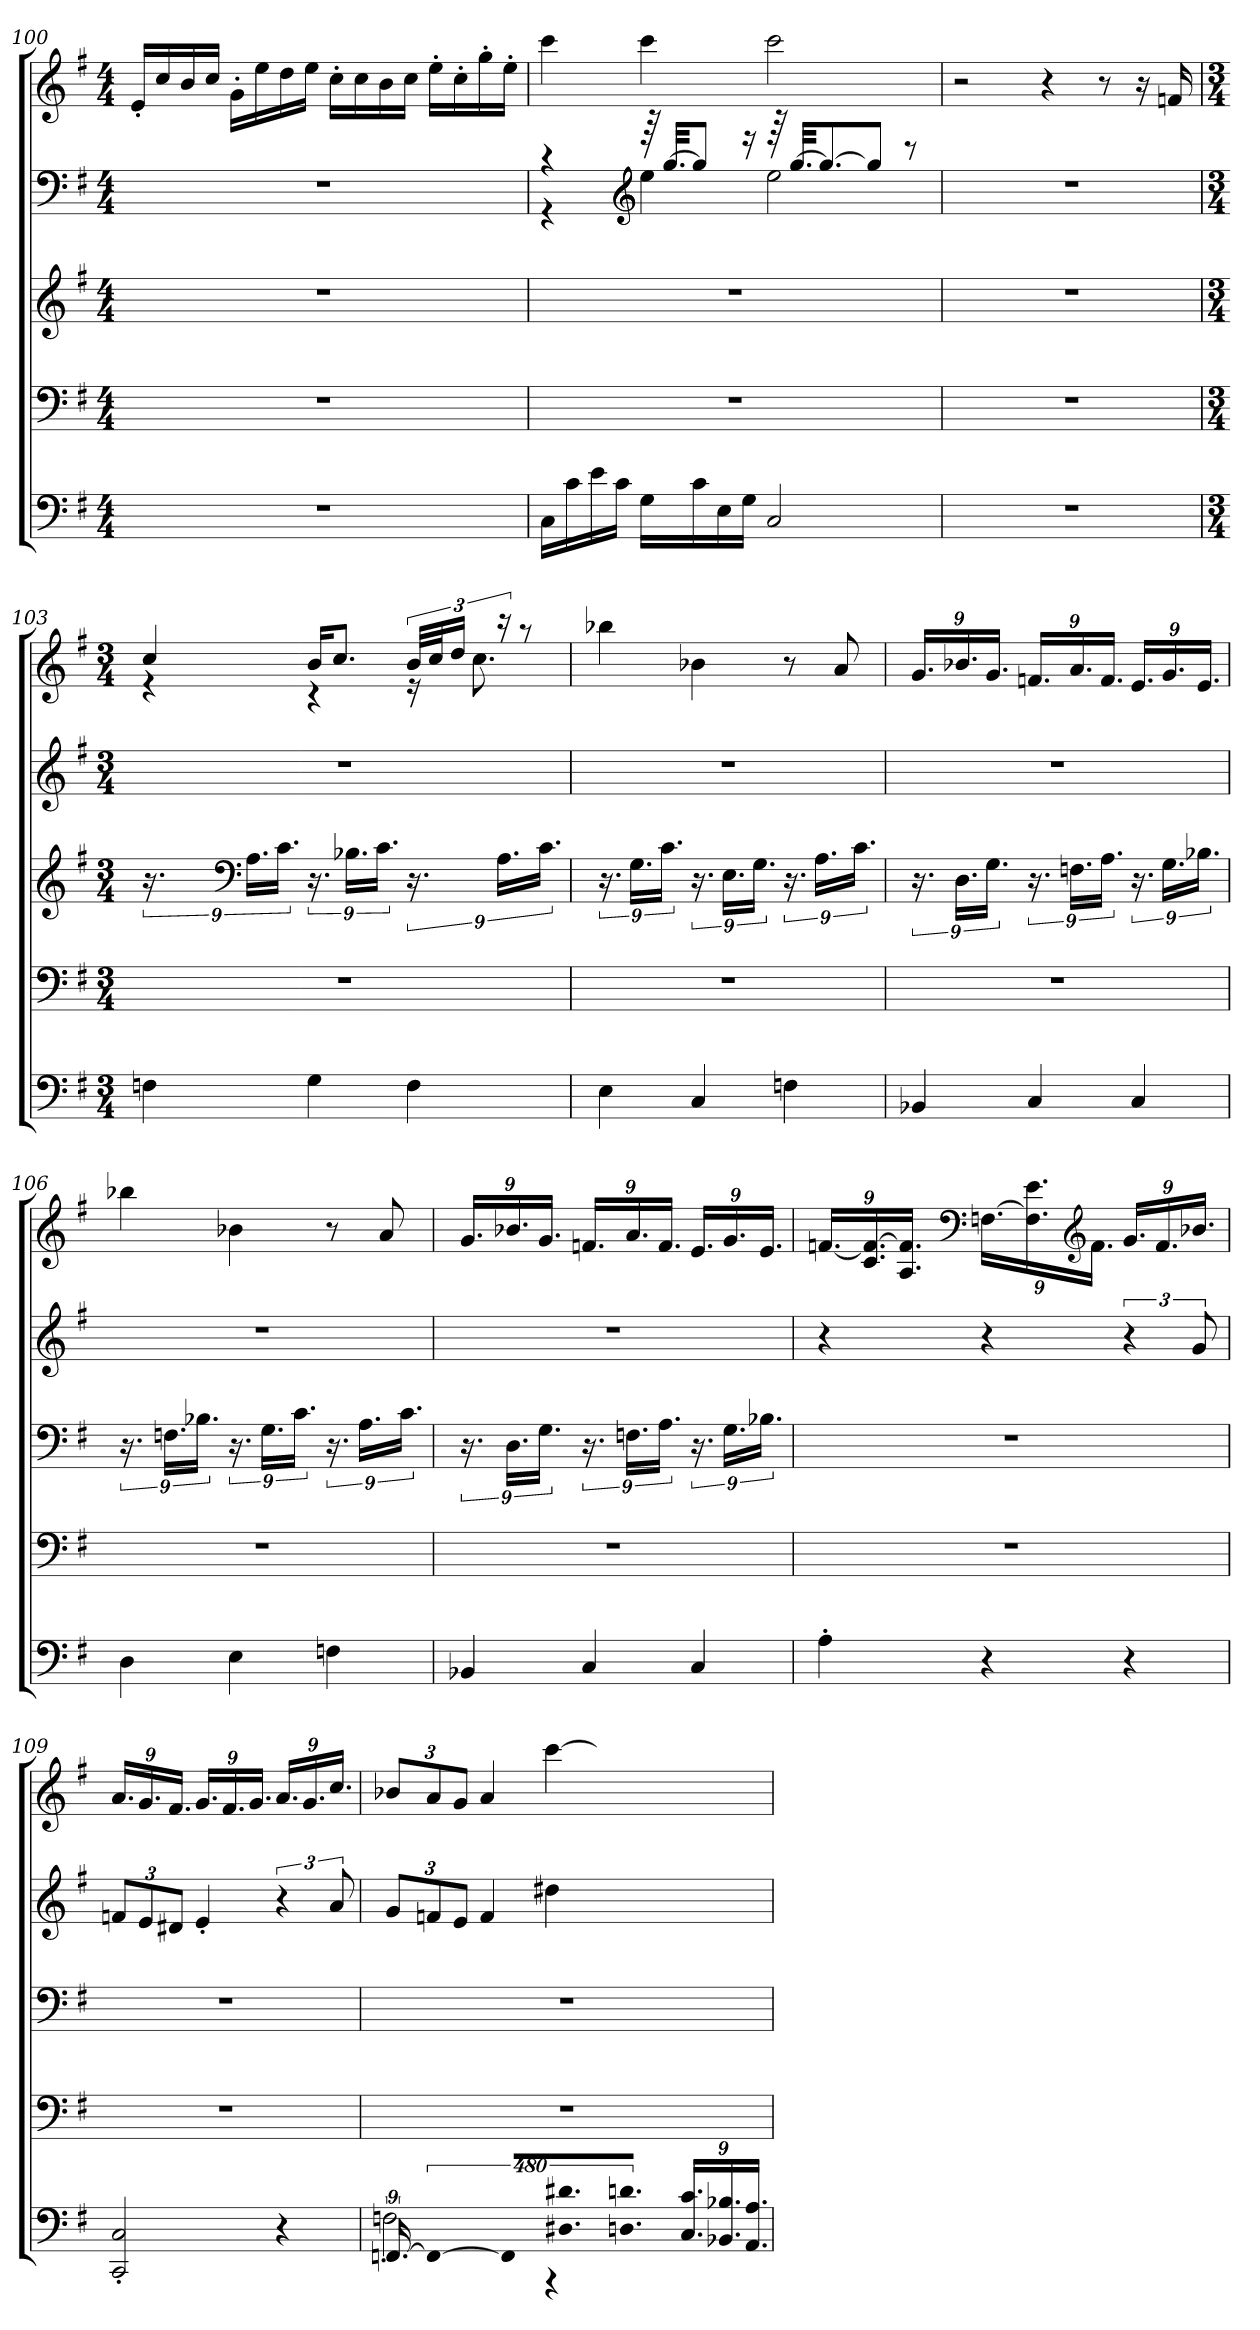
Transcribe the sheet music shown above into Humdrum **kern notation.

**kern	**kern	**kern	**kern	**kern
*part5	*part4	*part3	*part2	*part1
*staff5	*staff4	*staff3	*staff2	*staff1
*clefF4	*clefF4	*clefG2	*clefF4	*clefG2
*k[f#]	*k[f#]	*k[f#]	*k[f#]	*k[f#]
*M4/4	*M4/4	*M4/4	*M4/4	*M4/4
=100	=100	=100	=100	=100
1r	1r	1r	1r	16e'/LL
.	.	.	.	16cc/
.	.	.	.	16b/
.	.	.	.	16cc/JJ
.	.	.	.	16g'\LL
.	.	.	.	16ee\
.	.	.	.	16dd\
.	.	.	.	16ee\JJ
.	.	.	.	16cc'\LL
.	.	.	.	16cc\
.	.	.	.	16b\
.	.	.	.	16cc\JJ
.	.	.	.	16ee'\LL
.	.	.	.	16cc'\
.	.	.	.	16gg'\
*	*	*	*	*MM123
.	.	.	.	16ee'\JJ
!!LO:PB:g=z
=101	=101	=101	=101	=101
*	*	*	*^	*
16C\LL	1r	1r	4r	4r	4ccc\
16c\	.	.	.	.	.
16e\	.	.	.	.	.
16c\JJ	.	.	.	.	.
*	*	*	*clefG2	*	*
*	*	*	*	*	*MM121
16G\LL	.	.	64r	4ee\	4ccc\
.	.	.	[32.gg/KKL	.	.
16c\	.	.	8gg/J]	.	.
16E\	.	.	.	.	.
16G\JJ	.	.	16r	.	.
2C/	.	.	64r	2ee\	2ccc\
.	.	.	[32.gg/KKL	.	.
.	.	.	8.gg/_	.	.
.	.	.	8gg/J]	.	.
.	.	.	8r	.	.
*	*	*	*v	*v	*
=102	=102	=102	=102	=102
*	*	*	*	*MM76
1r	1r	1r	1r	2r
.	.	.	.	4r
.	.	.	.	8r
.	.	.	.	16r
.	.	.	.	16fn/
!!LO:LB:g=z
=103	=103	=103	=103	=103
*M3/4	*M3/4	*M3/4	*M3/4	*M3/4
*	*	*	*	*MM49
*	*	*	*	*^
4Fn\	2.r	18.r	2.r	4cc/	4r
*	*	*clefF4	*	*	*
.	.	18.A\LL	.	.	.
.	.	18.c\JJ	.	.	.
4G\	.	18.r	.	16b/KL	4r
.	.	.	.	8.cc/J	.
.	.	18.B-X\LL	.	.	.
.	.	18.c\JJ	.	.	.
4F\	.	18.r	.	48b/LLL	16r
.	.	.	.	48cc/J	.
.	.	.	.	24dd/JJ	.
.	.	.	.	.	8.cc\
.	.	18.A\LL	.	24r	.
.	.	.	.	8r	.
.	.	18.c\JJ	.	.	.
*	*	*	*	*v	*v
=104	=104	=104	=104	=104
*	*	*	*	*MM49
4E\	2.r	18.r	2.r	4bb-X\
.	.	18.G\LL	.	.
.	.	18.c\JJ	.	.
4C/	.	18.r	.	4b-X\
.	.	18.E\LL	.	.
.	.	18.G\JJ	.	.
4Fn\	.	18.r	.	8r
.	.	18.A\LL	.	.
.	.	.	.	8a/
.	.	18.c\JJ	.	.
!!LO:PB:g=z
=105	=105	=105	=105	=105
*	*	*	*	*Xbrackettup
*	*	*	*	*MM49
4BB-X/	2.r	18.r	2.r	18.g/LL
.	.	18.D\LL	.	18.b-X/
.	.	18.G\JJ	.	18.g/JJ
4C/	.	18.r	.	18.fn/LL
.	.	18.Fn\LL	.	18.a/
.	.	18.A\JJ	.	18.f/JJ
4C/	.	18.r	.	18.e/LL
.	.	18.G\LL	.	18.g/
.	.	18.B-X\JJ	.	18.e/JJ
=106	=106	=106	=106	=106
*	*	*	*	*MM49
4D\	2.r	18.r	2.r	4bb-X\
.	.	18.Fn\LL	.	.
.	.	18.B-X\JJ	.	.
4E\	.	18.r	.	4b-X\
.	.	18.G\LL	.	.
.	.	18.c\JJ	.	.
4Fn\	.	18.r	.	8r
.	.	18.A\LL	.	.
.	.	.	.	8a/
.	.	18.c\JJ	.	.
!!LO:LB:g=z
=107	=107	=107	=107	=107
*	*	*	*	*MM49
4BB-X/	2.r	18.r	2.r	18.g/LL
.	.	18.D\LL	.	18.b-X/
.	.	18.G\JJ	.	18.g/JJ
4C/	.	18.r	.	18.fn/LL
.	.	18.Fn\LL	.	18.a/
.	.	18.A\JJ	.	18.f/JJ
4C/	.	18.r	.	18.e/LL
.	.	18.G\LL	.	18.g/
.	.	18.B-X\JJ	.	18.e/JJ
=108	=108	=108	=108	=108
*	*	*	*	*MM48
4A'\	2.r	2.r	4r	[18.fn/LL
.	.	.	.	18.c/ 18.f/_
.	.	.	.	18.A/ 18.f/]JJ
*	*	*	*	*clefF4
4r	.	.	4r	[18.Fn\LL
.	.	.	.	18.F\] 18.e\
*	*	*	*	*clefG2
.	.	.	.	18.f\JJ
4r	.	.	6r	18.g/LL
.	.	.	.	18.f/
.	.	.	12g/	18.b-X/JJ
!!LO:PB:g=z
=109	=109	=109	=109	=109
*	*	*	*Xbrackettup	*
*	*	*	*	*MM48
2CC/' 2C/'	2.r	2.r	12fn/L	18.a/LL
.	.	.	12e/	18.g/
.	.	.	12d#X/J	18.f#/JJ
.	.	.	4e'/	18.g/LL
.	.	.	.	18.f#/
.	.	.	.	18.g/JJ
*	*	*	*brackettup	*
4r	.	.	6r	18.a/LL
.	.	.	.	18.g/
.	.	.	12a/	18.cc/JJ
=110	=110	=110	=110	=110
*^	*	*	*	*
*	*	*	*	*Xbrackettup	*
*v	*v	*	*	*	*
*	*	*	*	*MM48
*^	*	*	*	*
[18.FFn/	2Fn'\	2.r	2.r	12g/L	12b-X/L
!LO:N:vis=4	!	!	!	!	!
1920%427FF/_	.	.	.	12fn/	12a/
.	.	.	.	12e/J	12g/J
.	.	.	.	4f/	4a/
!LO:N:vis=32	!	!	!	!	!
1920%53FF/KLL]	.	.	.	.	.
18.D#X/ 18.d#X/	.	.	.	.	.
18.Dn/ 18.dn/JJ	.	.	.	.	.
18.C/ 18.c/LL	4r	.	.	4dd#X\	[4ccc\
18.BB-X/ 18.B-X/	.	.	.	.	.
18.AA/ 18.A/JJ	.	.	.	.	.
*v	*v	*	*	*	*
=	=	=	=	=
*-	*-	*-	*-	*-
